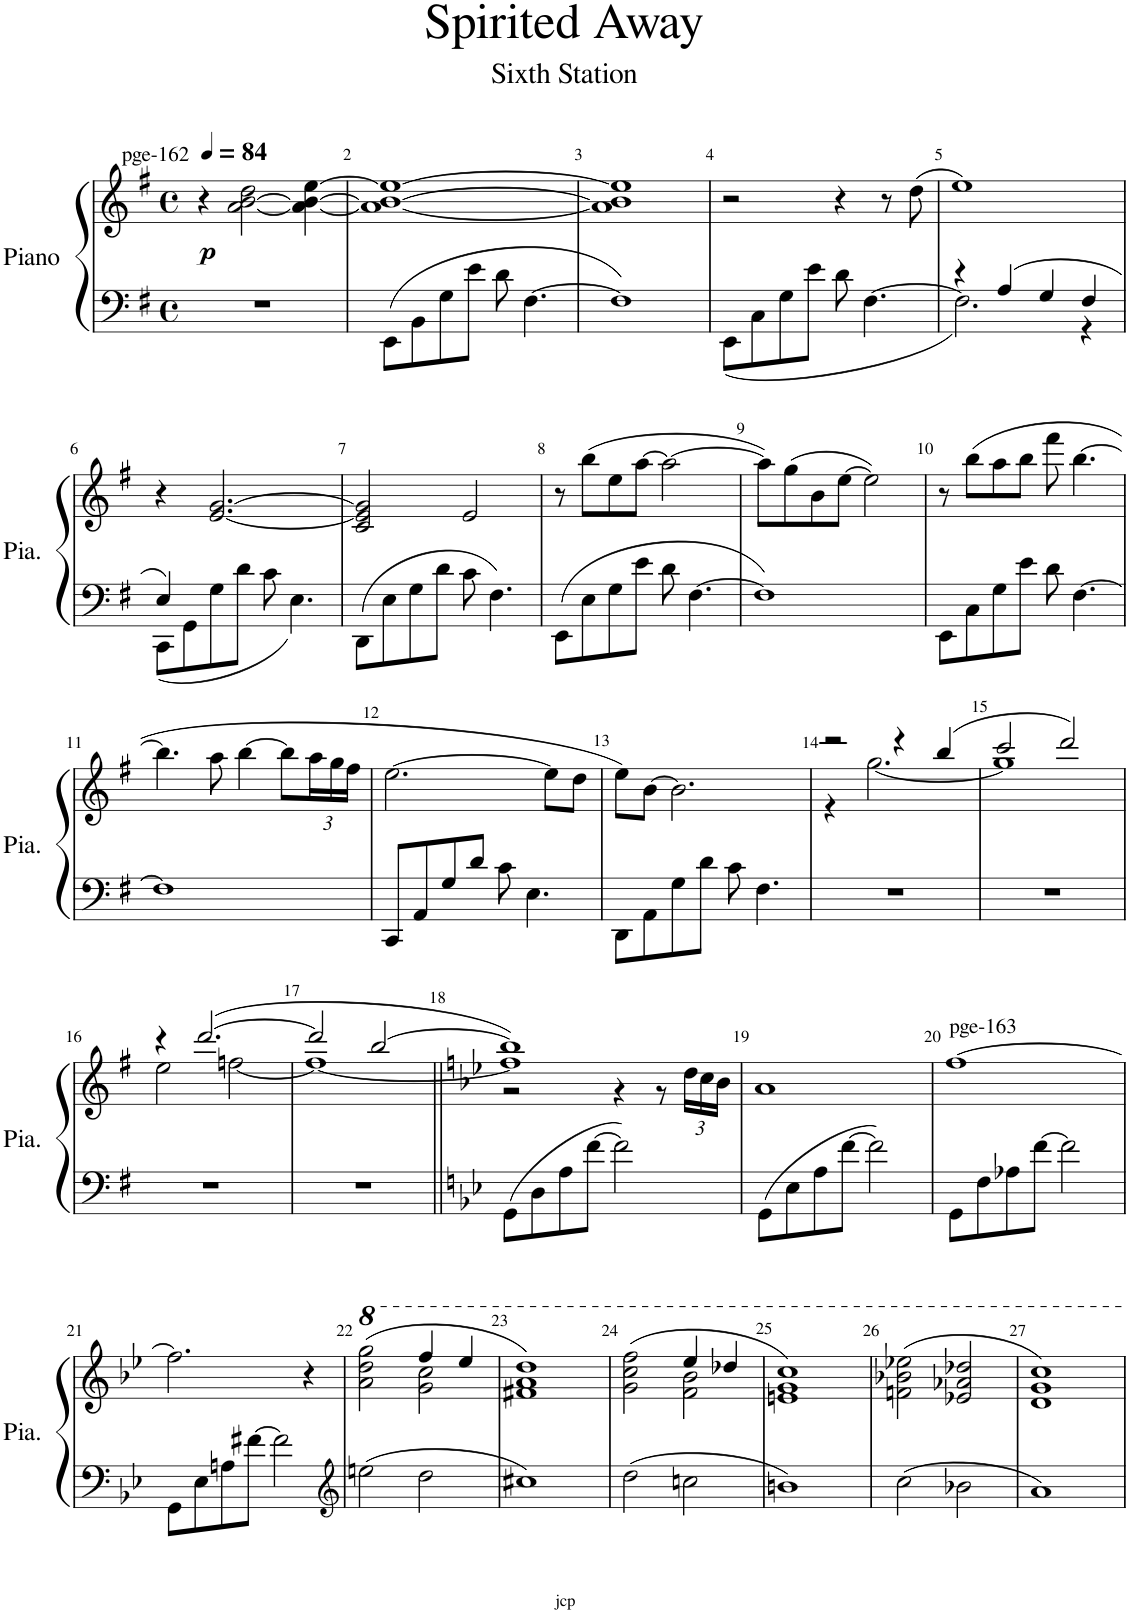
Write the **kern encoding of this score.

**kern	**kern	**dynam
*part1	*part1	*part1
*staff2	*staff1	*staff1/2
*I"Piano	*	*
*I'Pia.	*	*
*clefF4	*clefG2	*
*k[f#]	*k[f#]	*
*M4/4	*M4/4	*
*met(c)	*met(c)	*
*MM84	*MM84	*
=1	=1	=1
!	!LO:TX:a:t=pge-162	!
!	!	!LO:DY:b
1r	4r	p
.	[2a\ [2b\ 2dd\	.
.	4a\_ 4b\_ [4ee\	.
=2	=2	=2
8EE\L	1a_ 1b_ 1ee_	.
8BB\	.	.
8G\	.	.
8e\J	.	.
8d\	.	.
[4.F#\	.	.
=3	=3	=3
1F#]	1a] 1b] 1ee]	.
=4	=4	=4
8EE\L	2r	.
8C\	.	.
8G\	.	.
8e\J	.	.
8d\	4r	.
[>4.F#\	.	.
.	8r	.
.	(8dd\	.
=5	=5	=5
*^	*	*
4r	2.F#\]	1ee)	.
4A/	.	.	.
4G/	.	.	.
4F#/	4r	.	.
!!LO:LB:g=z
=6	=6	=6	=6
4E/	8CC\L	4r	.
.	8GG\	.	.
2.ryy	8G\	[2.e/ [2.g/	.
.	8d\J	.	.
.	8c\	.	.
.	4.E\	.	.
*v	*v	*	*
=7	=7	=7
8DD\L	2c/ 2e/] 2g/]	.
8E\	.	.
8G\	.	.
8d\J	.	.
8c\	2e/	.
4.F#\	.	.
=8	=8	=8
8EE\L	8r	.
8E\	(8bb\L	.
8G\	8ee\	.
8e\J	[8aa\J	.
8d\	2aa\_	.
[4.F#\	.	.
=9	=9	=9
1F#]	8aa\L])	.
.	(8gg\	.
.	8b\	.
.	[8ee\J	.
.	2ee\])	.
=10	=10	=10
8EE\L	8r	.
8C\	(8bb\L	.
8G\	8aa\	.
8e\J	8bb\J	.
8d\	8fff#\	.
[4.F#\	[4.bb\	.
!!LO:LB:g=z
=11	=11	=11
1F#]	4.bb\]	.
.	8aa\	.
.	[4bb\	.
.	8bb\L]	.
*	*Xbrackettup	*
.	24aa\L	.
.	24gg\	.
.	24ff#\JJ	.
=12	=12	=12
8CC/L	[2.ee\	.
8AA/	.	.
8G/	.	.
8d/J	.	.
8c\	.	.
4.E\	.	.
.	8ee\L]	.
.	8dd\J	.
=13	=13	=13
8DD\L	8ee\L)	.
8AA\	[8b\J	.
8G\	2.b\]	.
8d\J	.	.
8c\	.	.
4.F#\	.	.
=14	=14	=14
*	*^	*
1r	2r	4r	.
.	.	[2.gg\	.
.	4r	.	.
.	(4bb/	.	.
=15	=15	=15	=15
1r	2ccc/	1gg]	.
.	2ddd/)	.	.
!!LO:LB:g=z	!!
=16	=16	=16	=16
1r	4r	2ee\	.
.	([2.ddd/	.	.
.	.	[2ffn\	.
=17	=17	=17	=17
1r	2ddd/]	1ff_	.
.	[2bb/	.	.
*	*v	*v	*
=18||	=18||	=18||
*k[b-e-]	*k[b-e-]	*
*	*^	*
*	*	*^	*
8GG\L	1bb])	1ff]	2r	.
8D\	.	.	.	.
8A\	.	.	.	.
[8f\J	.	.	.	.
2f\]	.	.	4r	.
.	.	.	8r	.
.	.	.	24dd\LL	.
.	.	.	24cc\	.
.	.	.	24b-\JJ	.
*	*v	*v	*v	*
=19	=19	=19
8GG\L	1a	.
8E-\	.	.
8A\	.	.
[8f\J	.	.
2f\]	.	.
=20	=20	=20
!	!LO:TX:a:t=pge-163	!
8GG\L	[1ff	.
8F\	.	.
8A-X\	.	.
[8f\J	.	.
2f\]	.	.
!!LO:LB:g=z
=21	=21	=21
8GG\L	2.ff\]	.
8E-\	.	.
8An\	.	.
[8f#X\J	.	.
2f#\]	.	.
.	4r	.
=22	=22	=22
*clefG2	*	*
*	*^	*
2een\	(2aa\ 2ddd\ 2ggg\	2ryy	.
2dd\	4fff/	2gg\ 2ccc\	.
.	4eee-/	.	.
*	*v	*v	*
=23	=23	=23
1cc#X	1ff#X 1aa 1ddd)	.
=24	=24	=24
*	*^	*
2dd\	(2gg\ 2ccc\ 2fff\	2ryy	.
2ccn\	4eee-/	2ff\ 2bb-\	.
.	4ddd-X/	.	.
*	*v	*v	*
=25	=25	=25
1bn	1een 1gg 1ccc)	.
=26	=26	=26
2cc\	(2ffn\ 2bb-X\ 2eee-X\	.
2b-X\	2ee-X/ 2aa-X/ 2ddd-X/	.
=27	=27	=27
1a	1dd 1gg 1ccc)	.
=	=	=
*-	*-	*-
